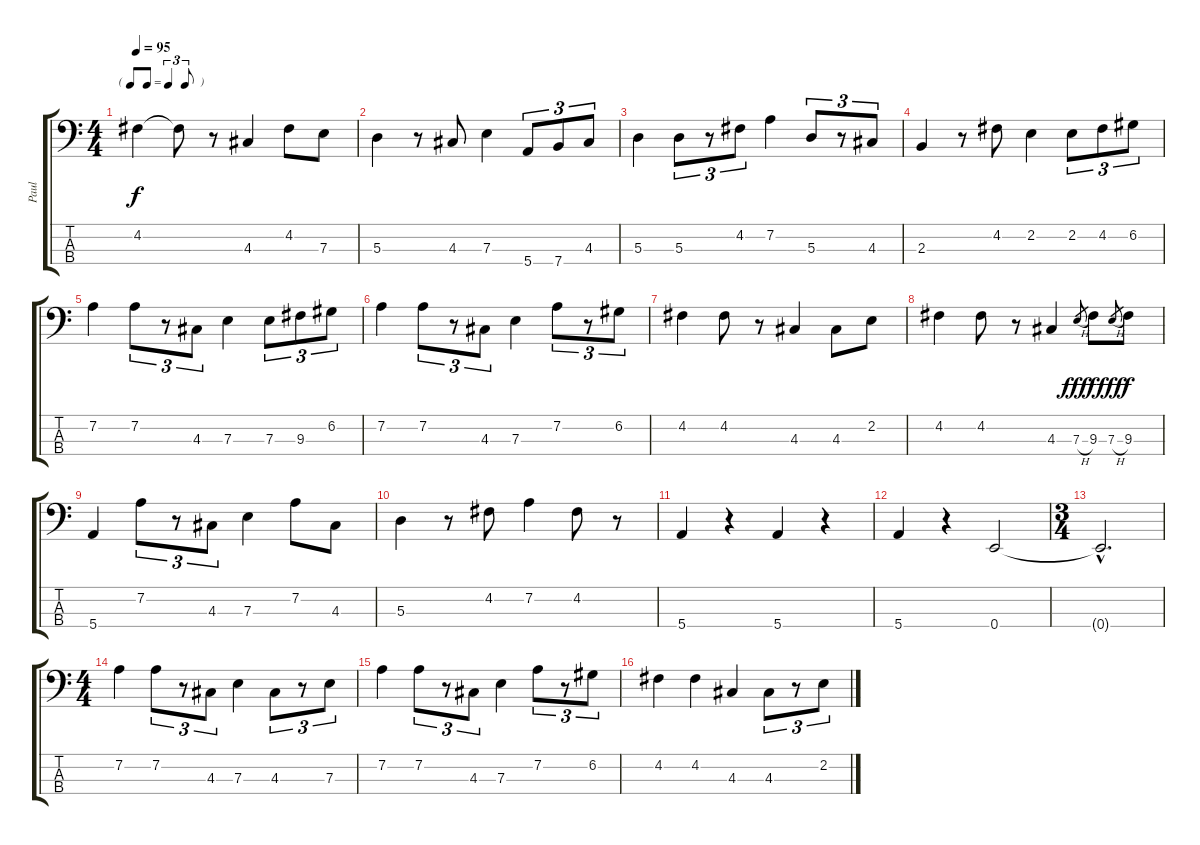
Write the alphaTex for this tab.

\track ("Paul" "Paul") {instrument electricbassfinger}
\staff {score tabs}
\tuning (G2 D2 A1 E1) {hide}
\ts (4 4)
\tf triplet8th
\tempo 95
\clef f4
\ks c
4.2.4{dy f} 4.2{t}.8 r.8 4.3.4 4.2.8 7.3.8 |
5.3.4 r.8 4.3.8 7.3.4 5.4.8{tu (3 2)} 7.4.8{tu (3 2)} 4.3.8{tu (3 2)} |
5.3.4 5.3.8{tu (3 2)} r.8{tu (3 2)} 4.2.8{tu (3 2)} 7.2.4 5.3.8{tu (3 2)} r.8{tu (3 2)} 4.3.8{tu (3 2)} |
2.3.4 r.8 4.2.8 2.2.4 2.2.8{tu (3 2)} 4.2.8{tu (3 2)} 6.2.8{tu (3 2)} |
7.2.4 7.2.8{tu (3 2)} r.8{tu (3 2)} 4.3.8{tu (3 2)} 7.3.4 7.3.8{tu (3 2)} 9.3.8{tu (3 2)} 6.2.8{tu (3 2)} |
7.2.4 7.2.8{tu (3 2)} r.8{tu (3 2)} 4.3.8{tu (3 2)} 7.3.4 7.2.8{tu (3 2)} r.8{tu (3 2)} 6.2.8{tu (3 2)} |
4.2.4 4.2.8 r.8 4.3.4 4.3.8 2.2.8 |
4.2.4 4.2.8 r.8 4.3.4 7.3{h}.8{gr dy fff} 9.3.8{dy f} 7.3{h}.8{gr dy fff} 9.3.8{dy f} |
5.4.4 7.2.8{tu (3 2)} r.8{tu (3 2)} 4.3.8{tu (3 2)} 7.3.4 7.2.8 4.3.8 |
5.3.4 r.8 4.2.8 7.2.4 4.2.8 r.8 |
5.4.4 r.4 5.4.4 r.4 |
5.4.4 r.4 0.4.2 |
\ts (3 4)
0.4{hac t}.2{d} |
\ts (4 4)
7.2.4 7.2.8{tu (3 2)} r.8{tu (3 2)} 4.3.8{tu (3 2)} 7.3.4 4.3.8{tu (3 2)} r.8{tu (3 2)} 7.3.8{tu (3 2)} |
7.2.4 7.2.8{tu (3 2)} r.8{tu (3 2)} 4.3.8{tu (3 2)} 7.3.4 7.2.8{tu (3 2)} r.8{tu (3 2)} 6.2.8{tu (3 2)} |
4.2.4 4.2.4 4.3.4 4.3.8{tu (3 2)} r.8{tu (3 2)} 2.2.8{tu (3 2)}
